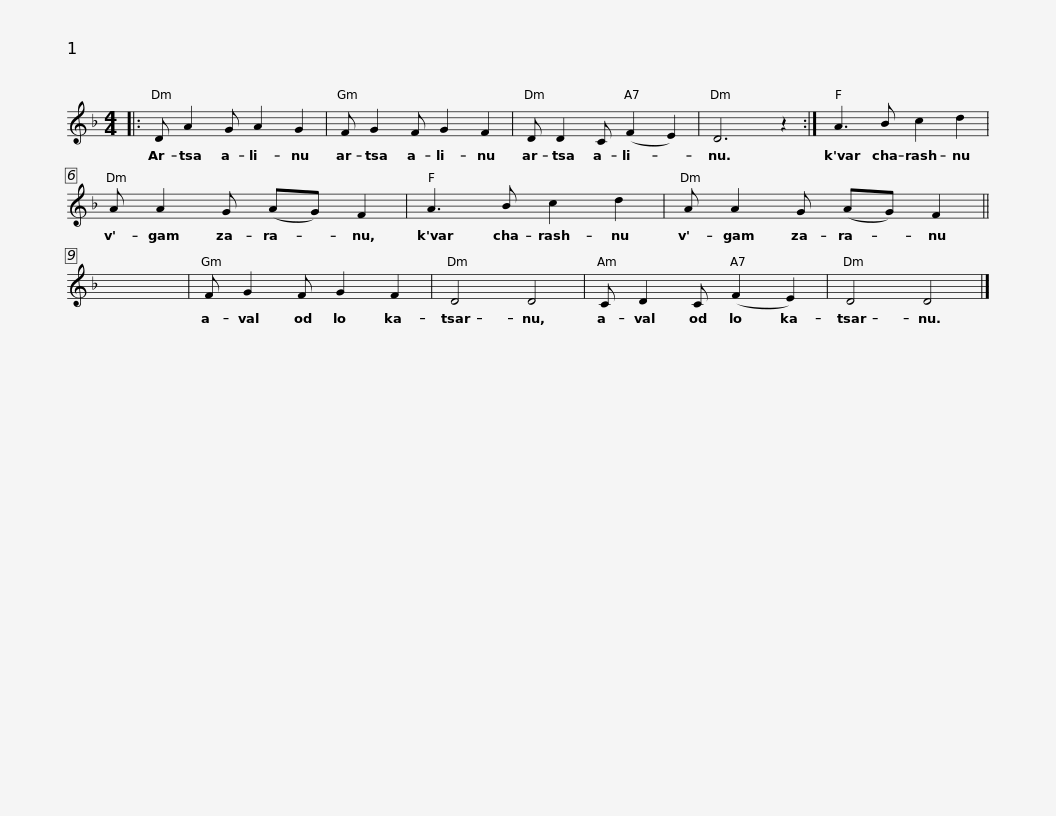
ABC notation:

X:1
L:1/8
M:4/4
I:linebreak $
K:Dmin
V:1 treble
V:1
|: D A2 G A2 G2 | F G2 F G2 F2 | D D2 C (F2 E2) | D6 z2 :| A3 B c2 d2 | %5
 A A2 G (AG) F2 |$ A3 B c2 d2 | A A2 G (AG) F2 || x8 | F G2 F G2 F2 | %10
 D4 D4 | C D2 C (F2 E2) | D4 D4 |] %13
